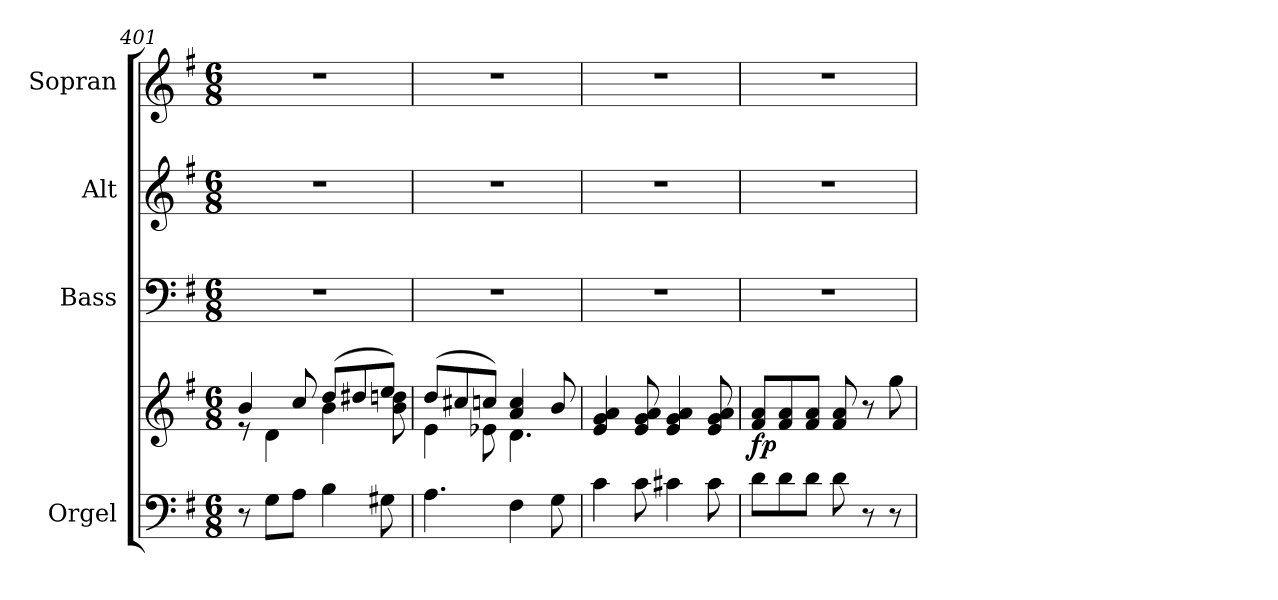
**kern	**kern	**dynam	**kern	**kern	**kern
*part4	*part4	*part4	*part3	*part2	*part1
*staff5	*staff4	*staff4/5	*staff3	*staff2	*staff1
*I"Orgel	*	*	*I"Bass	*I"Alt	*I"Sopran
*I'Org.	*	*	*I'B.	*I'A.	*I'S.
*clefF4	*clefG2	*	*clefF4	*clefG2	*clefG2
*k[f#]	*k[f#]	*	*k[f#]	*k[f#]	*k[f#]
*G:	*G:	*	*G:	*G:	*G:
*M6/8	*M6/8	*	*M6/8	*M6/8	*M6/8
=401	=401	=401	=401	=401	=401
*	*^	*	*	*	*
8r	4b/	8rd	.	2.r	2.r	2.r
8G\L	.	4d\	.	.	.	.
8A\J	8cc/	.	.	.	.	.
4B\	(>8dd/L	4b\	.	.	.	.
.	8dd#X/	.	.	.	.	.
8G#X\	8ee/J)	8b\ 8dd\	.	.	.	.
=402	=402	=402	=402	=402	=402	=402
4.A\	(>8dd/L	4e\	.	2.r	2.r	2.r
.	8cc#X/	.	.	.	.	.
.	8ccn/J)	8e-X\	.	.	.	.
4F#\	4a/ 4cc/	4.d\	.	.	.	.
8G\	8b/	.	.	.	.	.
*	*v	*v	*	*	*	*
=403	=403	=403	=403	=403	=403
4c\	4e/ 4g/ 4a/	.	2.r	2.r	2.r
8c\	8e/ 8g/ 8a/	.	.	.	.
4c#X\	4e/ 4g/ 4a/	.	.	.	.
8c#\	8e/ 8g/ 8a/	.	.	.	.
=404	=404	=404	=404	=404	=404
!	!	!LO:DY:b	!	!	!
8d\L	8f#/ 8a/L	fp	2.r	2.r	2.r
8d\	8f#/ 8a/	.	.	.	.
8d\J	8f#/ 8a/J	.	.	.	.
8d\	8f#/ 8a/	.	.	.	.
8r	8r	.	.	.	.
8r	8gg\	.	.	.	.
=	=	=	=	=	=
*-	*-	*-	*-	*-	*-
